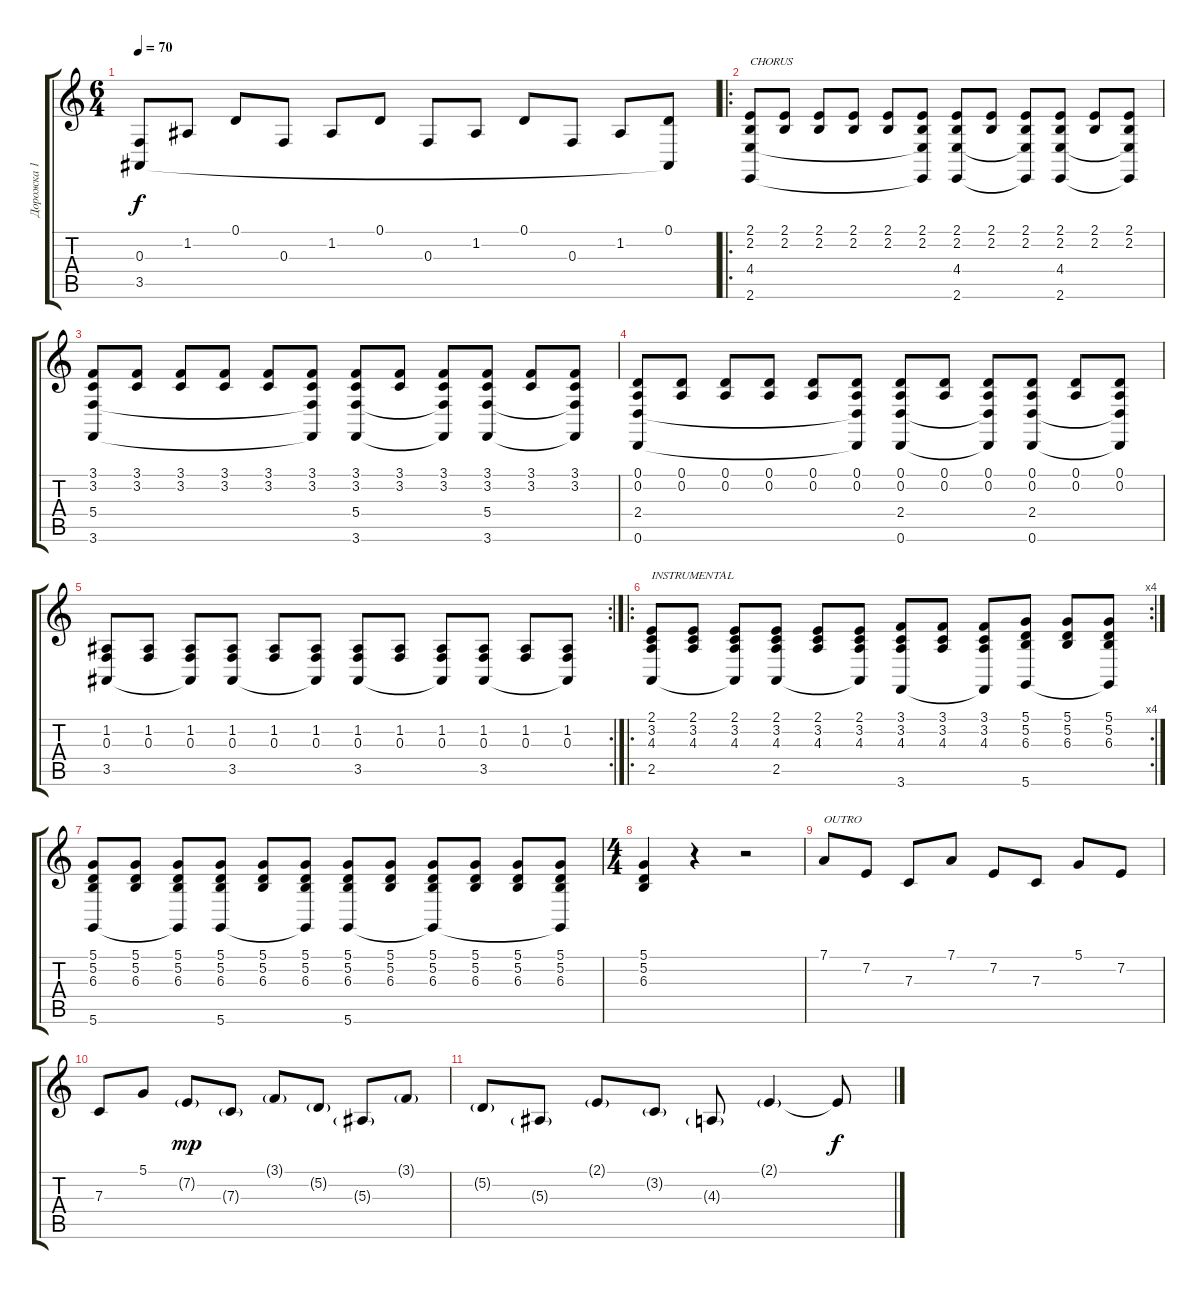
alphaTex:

\track ("Дорожка 1" "Дорожка 1") {instrument acousticgrandpiano}
\staff {score tabs}
\tuning (D4 A3 F3 C3 G2 D2) {hide}
\ts (6 4)
\tempo 70
\clef g2
\ks c
(0.3 3.5).8{dy f} 1.2.8 0.1.8 0.3.8 1.2.8 0.1.8 0.3.8 1.2.8 0.1.8 0.3.8 1.2.8 (0.1 3.5{t}).8 |
\ro
(2.1 2.2 4.4 2.6).8{txt "CHORUS"} (2.1 2.2).8 (2.1 2.2).8 (2.1 2.2).8 (2.1 2.2).8 (2.1 2.2 4.4{t} 2.6{t}).8 (2.1 2.2 4.4 2.6).8 (2.1 2.2).8 (2.1 2.2 4.4{t} 2.6{t}).8 (2.1 2.2 4.4 2.6).8 (2.1 2.2).8 (2.1 2.2 4.4{t} 2.6{t}).8 |
(3.1 3.2 5.4 3.6).8 (3.1 3.2).8 (3.1 3.2).8 (3.1 3.2).8 (3.1 3.2).8 (3.1 3.2 5.4{t} 3.6{t}).8 (3.1 3.2 5.4 3.6).8 (3.1 3.2).8 (3.1 3.2 5.4{t} 3.6{t}).8 (3.1 3.2 5.4 3.6).8 (3.1 3.2).8 (3.1 3.2 5.4{t} 3.6{t}).8 |
(0.1 0.2 2.4 0.6).8 (0.1 0.2).8 (0.1 0.2).8 (0.1 0.2).8 (0.1 0.2).8 (0.1 0.2 2.4{t} 0.6{t}).8 (0.1 0.2 2.4 0.6).8 (0.1 0.2).8 (0.1 0.2 2.4{t} 0.6{t}).8 (0.1 0.2 2.4 0.6).8 (0.1 0.2).8 (0.1 0.2 2.4{t} 0.6{t}).8 |
\rc 2
(1.2 0.3 3.5).8 (1.2 0.3).8 (1.2 0.3 3.5{t}).8 (1.2 0.3 3.5).8 (1.2 0.3).8 (1.2 0.3 3.5{t}).8 (1.2 0.3 3.5).8 (1.2 0.3).8 (1.2 0.3 3.5{t}).8 (1.2 0.3 3.5).8 (1.2 0.3).8 (1.2 0.3 3.5{t}).8 |
\ro
\rc 4
(2.1 3.2 4.3 2.5).8{txt "INSTRUMENTAL"} (2.1 3.2 4.3).8 (2.1 3.2 4.3 2.5{t}).8 (2.1 3.2 4.3 2.5).8 (2.1 3.2 4.3).8 (2.1 3.2 4.3 2.5{t}).8 (3.1 3.2 4.3 3.6).8 (3.1 3.2 4.3).8 (3.1 3.2 4.3 3.6{t}).8 (5.1 5.2 6.3 5.6).8 (5.1 5.2 6.3).8 (5.1 5.2 6.3 5.6{t}).8 |
(5.1 5.2 6.3 5.6).8 (5.1 5.2 6.3).8 (5.1 5.2 6.3 5.6{t}).8 (5.1 5.2 6.3 5.6).8 (5.1 5.2 6.3).8 (5.1 5.2 6.3 5.6{t}).8 (5.1 5.2 6.3 5.6).8 (5.1 5.2 6.3).8 (5.1 5.2 6.3 5.6{t}).8 (5.1 5.2 6.3).8 (5.1 5.2 6.3).8 (5.1 5.2 6.3 5.6{t}).8 |
\ts (4 4)
(5.1 5.2 6.3).4 r.4 r.2 |
7.1.8{txt "OUTRO"} 7.2.8 7.3.8 7.1.8 7.2.8 7.3.8 5.1.8 7.2.8 |
7.3.8 5.1.8 7.2{g}.8{dy mp} 7.3{g}.8 3.1{g}.8 5.2{g}.8 5.3{g}.8 3.1{g}.8 |
5.2{g}.8 5.3{g}.8 2.1{g}.8 3.2{g}.8 4.3{g}.8 2.1{g}.4 2.1{t}.8{dy f}
